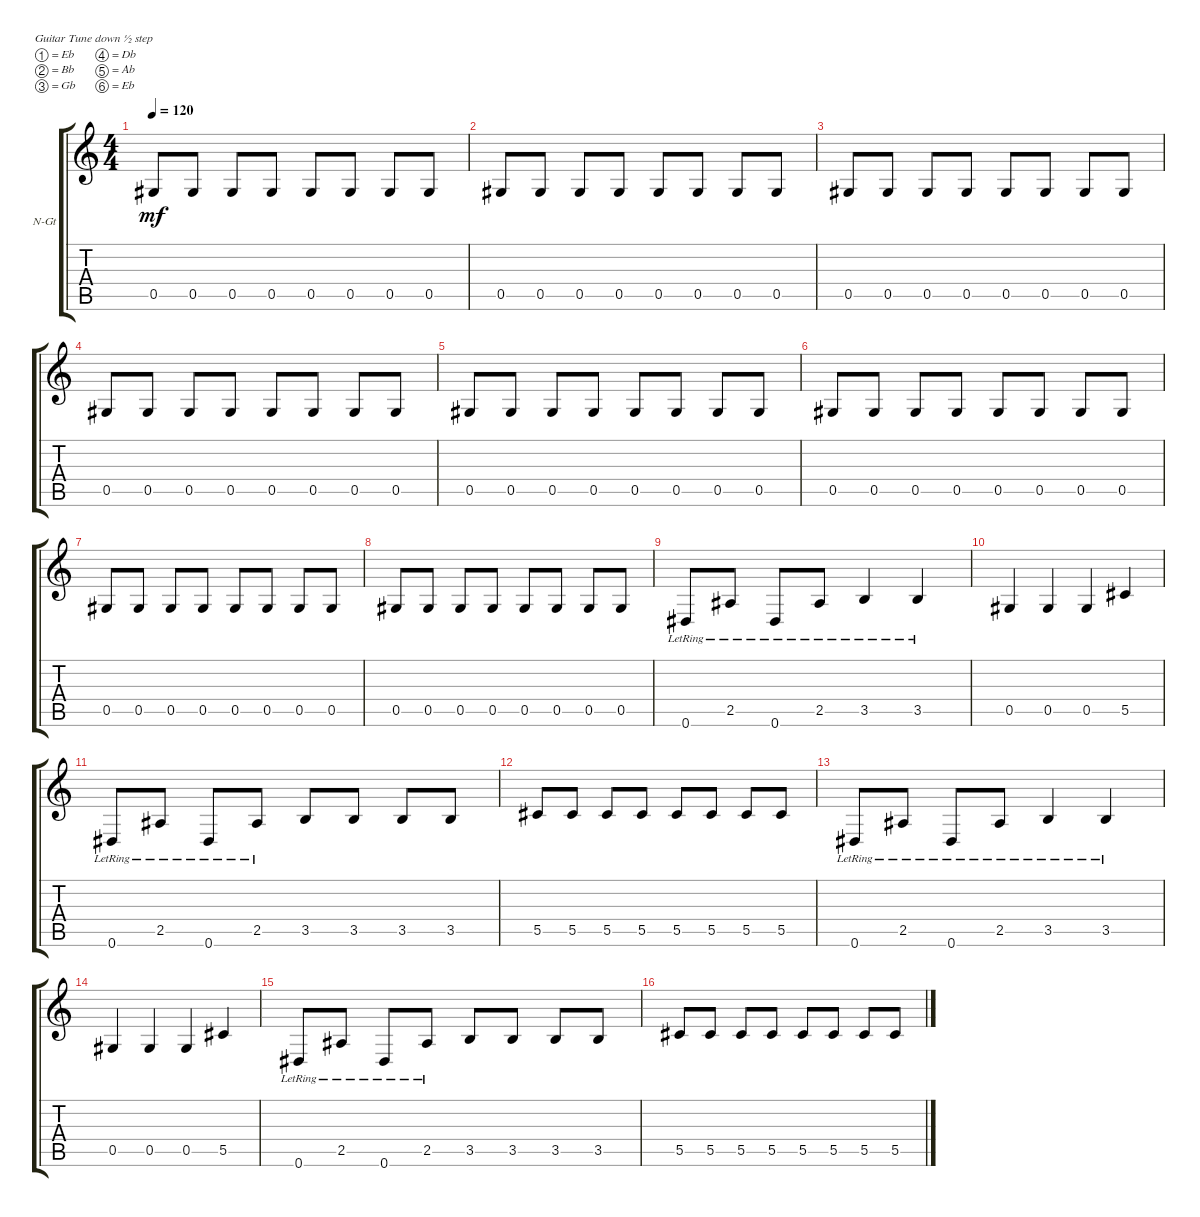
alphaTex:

\defaultSystemsLayout 4
\bracketExtendMode groupsimilarinstruments
\firstSystemTrackNameOrientation horizontal
\otherSystemsTrackNameOrientation horizontal
\track ("Rythem Guitar" "N-Gt") {instrument acousticguitarnylon}
\staff {score tabs}
\tuning (Eb4 Bb3 Gb3 Db3 Ab2 Eb2)
\ts (4 4)
\tempo 120
\clef g2
\ks c
0.5.8{dy mf} 0.5.8 0.5.8 0.5.8 0.5.8 0.5.8 0.5.8 0.5.8 |
0.5.8 0.5.8 0.5.8 0.5.8 0.5.8 0.5.8 0.5.8 0.5.8 |
0.5.8 0.5.8 0.5.8 0.5.8 0.5.8 0.5.8 0.5.8 0.5.8 |
0.5.8 0.5.8 0.5.8 0.5.8 0.5.8 0.5.8 0.5.8 0.5.8 |
0.5.8 0.5.8 0.5.8 0.5.8 0.5.8 0.5.8 0.5.8 0.5.8 |
0.5.8 0.5.8 0.5.8 0.5.8 0.5.8 0.5.8 0.5.8 0.5.8 |
0.5.8 0.5.8 0.5.8 0.5.8 0.5.8 0.5.8 0.5.8 0.5.8 |
0.5.8 0.5.8 0.5.8 0.5.8 0.5.8 0.5.8 0.5.8 0.5.8 |
0.6{lr}.8 2.5{lr}.8 0.6{lr}.8 2.5{lr}.8 3.5{lr}.4 3.5{lr}.4 |
0.5.4 0.5.4 0.5.4 5.5.4 |
0.6{lr}.8 2.5{lr}.8 0.6{lr}.8 2.5{lr}.8 3.5.8 3.5.8 3.5.8 3.5.8 |
5.5.8 5.5.8 5.5.8 5.5.8 5.5.8 5.5.8 5.5.8 5.5.8 |
0.6{lr}.8 2.5{lr}.8 0.6{lr}.8 2.5{lr}.8 3.5{lr}.4 3.5{lr}.4 |
0.5.4 0.5.4 0.5.4 5.5.4 |
0.6{lr}.8 2.5{lr}.8 0.6{lr}.8 2.5{lr}.8 3.5.8 3.5.8 3.5.8 3.5.8 |
5.5.8 5.5.8 5.5.8 5.5.8 5.5.8 5.5.8 5.5.8 5.5.8
